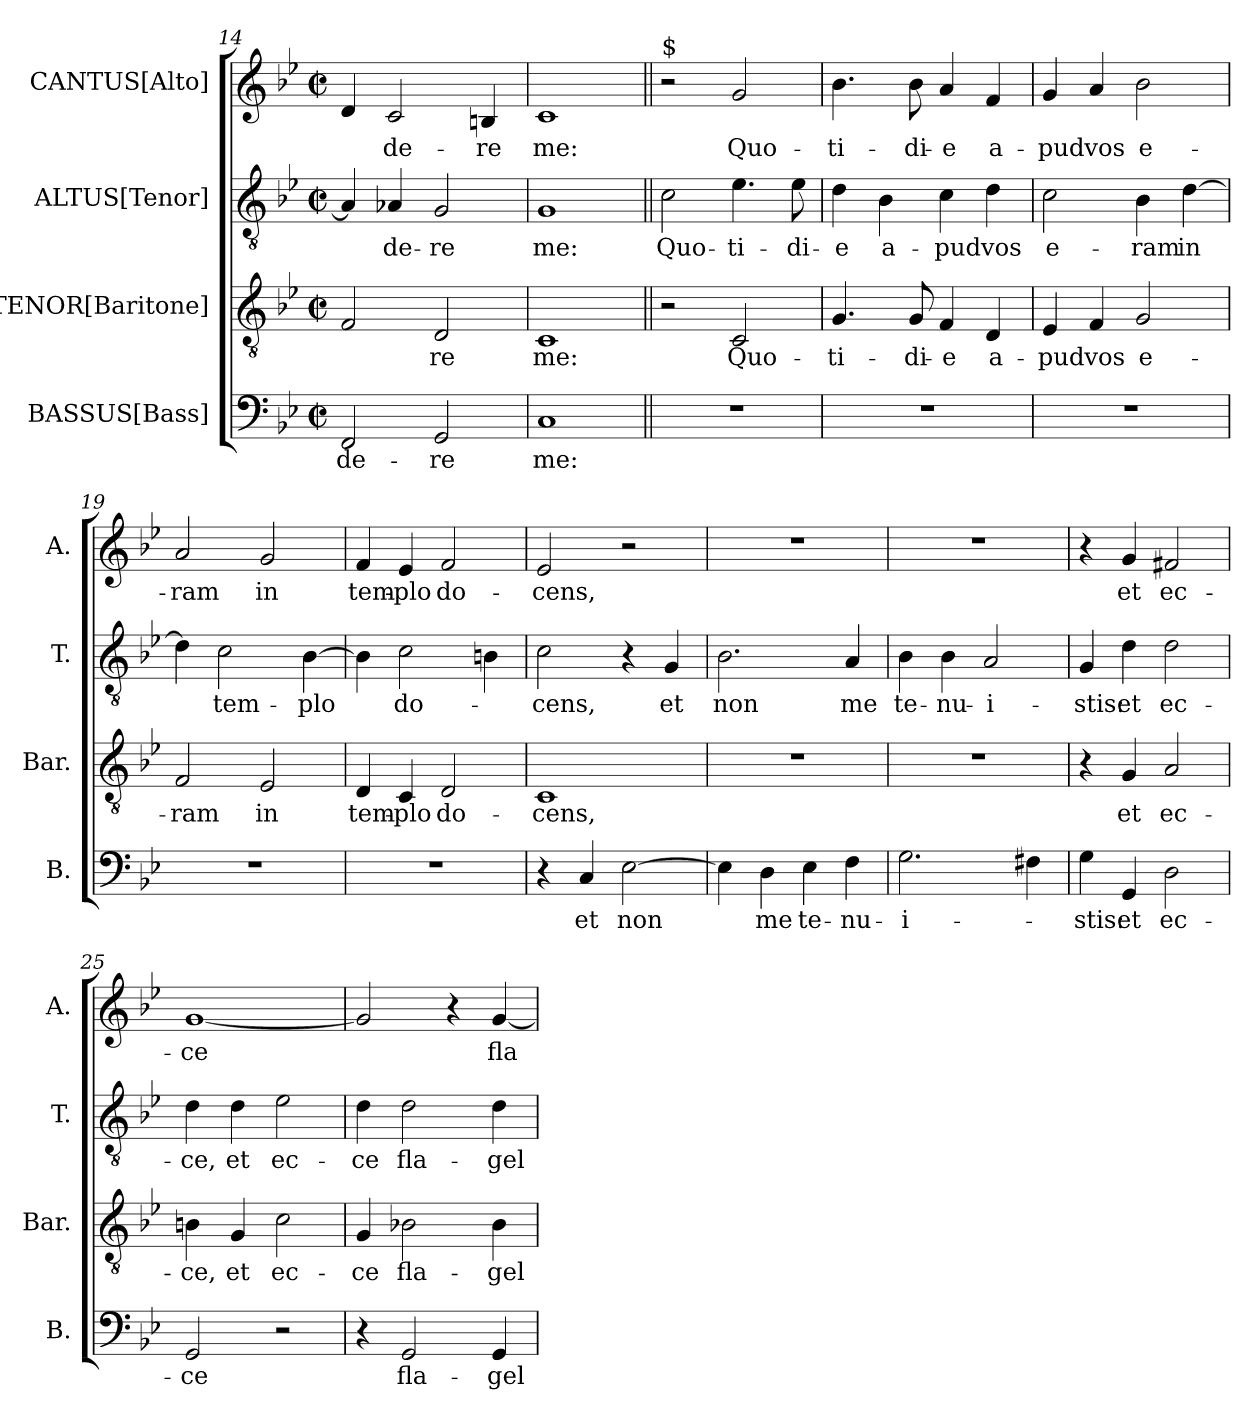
**kern	**text	**kern	**text	**kern	**text	**kern	**text
*part4	*part4	*part3	*part3	*part2	*part2	*part1	*part1
*staff4	*staff4	*staff3	*staff3	*staff2	*staff2	*staff1	*staff1
*I"BASSUS[Bass]	*	*I"TENOR[Baritone]	*	*I"ALTUS[Tenor]	*	*I"CANTUS[Alto]	*
*I'B.	*	*I'Bar.	*	*I'T.	*	*I'A.	*
*clefF4	*	*clefGv2	*	*clefGv2	*	*clefG2	*
*	*	*ITrd7c12	*	*ITrd7c12	*	*	*
*k[b-e-]	*	*k[b-e-]	*	*k[b-e-]	*	*k[b-e-]	*
*B-:	*	*B-:	*	*B-:	*	*B-:	*
*M2/2	*	*M2/2	*	*M2/2	*	*M2/2	*
*met(c|)	*	*met(c|)	*	*met(c|)	*	*met(c|)	*
=14	=14	=14	=14	=14	=14	=14	=14
!	!LO:LY:b	!	!	!	!	!	!
2FF/	-de-	2FF/	.	4AA-/]	.	4d/	.
!	!	!	!	!	!LO:LY:b	!	!LO:LY:b
.	.	.	.	4AA-X/	-de-	2c/	-de-
!	!LO:LY:b	!	!LO:LY:b	!	!LO:LY:b	!	!
2GG/	-re	2DD/	-re	2GG/	-re	.	.
!	!	!	!	!	!	!	!LO:LY:b
.	.	.	.	.	.	4Bn/	-re
=15	=15	=15	=15	=15	=15	=15	=15
!	!LO:LY:b	!	!LO:LY:b	!	!LO:LY:b	!	!LO:LY:b
1C	me:	1CC	me:	1GG	me:	1c	me:
!!LO:LB:g=z
=16||	=16||	=16||	=16||	=16||	=16||	=16||	=16||
!	!	!	!	!	!	!LO:TX:a:t=$	!
!	!	!	!	!	!LO:LY:b	!	!
1r	.	2r	.	2C\	Quo-	2r	.
!	!	!	!LO:LY:b	!	!LO:LY:b	!	!LO:LY:b
.	.	2CC/	Quo-	4.E-\	-ti-	2g/	Quo-
!	!	!	!	!	!LO:LY:b	!	!
.	.	.	.	8E-\	-di-	.	.
=17	=17	=17	=17	=17	=17	=17	=17
!	!	!	!LO:LY:b	!	!LO:LY:b	!	!LO:LY:b
1r	.	4.GG/	-ti-	4D\	-e	4.b-\	-ti-
!	!	!	!	!	!LO:LY:b	!	!
.	.	.	.	4BB-\	a-	.	.
!	!	!	!LO:LY:b	!	!	!	!LO:LY:b
.	.	8GG/	-di-	.	.	8b-\	-di-
!	!	!	!LO:LY:b	!	!LO:LY:b	!	!LO:LY:b
.	.	4FF/	-e	4C\	-pud	4a/	-e
!	!	!	!LO:LY:b	!	!LO:LY:b	!	!LO:LY:b
.	.	4DD/	a-	4D\	vos	4f/	a-
=18	=18	=18	=18	=18	=18	=18	=18
!	!	!	!LO:LY:b	!	!LO:LY:b	!	!LO:LY:b
1r	.	4EE-/	-pud	2C\	e-	4g/	-pud
!	!	!	!LO:LY:b	!	!	!	!LO:LY:b
.	.	4FF/	vos	.	.	4a/	vos
!	!	!	!LO:LY:b	!	!LO:LY:b	!	!LO:LY:b
.	.	2GG/	e-	4BB-\	-ram	2b-\	e-
!	!	!	!	!	!LO:LY:b	!	!
.	.	.	.	[>4D\	in	.	.
=19	=19	=19	=19	=19	=19	=19	=19
!	!	!	!LO:LY:b	!	!	!	!LO:LY:b
1r	.	2FF/	-ram	4D\]	.	2a/	-ram
!	!	!	!	!	!LO:LY:b	!	!
.	.	.	.	2C\	tem-	.	.
!	!	!	!LO:LY:b	!	!	!	!LO:LY:b
.	.	2EE-/	in	.	.	2g/	in
!	!	!	!	!	!LO:LY:b	!	!
.	.	.	.	[>4BB-\	-plo	.	.
=20	=20	=20	=20	=20	=20	=20	=20
!	!	!	!LO:LY:b	!	!	!	!LO:LY:b
1r	.	4DD/	tem-	4BB-\]	.	4f/	tem-
!	!	!	!LO:LY:b	!	!LO:LY:b	!	!LO:LY:b
.	.	4CC/	-plo	2C\	do-	4e-/	-plo
!	!	!	!LO:LY:b	!	!	!	!LO:LY:b
.	.	2DD/	do-	.	.	2f/	do-
.	.	.	.	4BBn\	.	.	.
=21	=21	=21	=21	=21	=21	=21	=21
!	!	!	!LO:LY:b	!	!LO:LY:b	!	!LO:LY:b
4r	.	1CC	-cens,	2C\	-cens,	2e-/	-cens,
!	!LO:LY:b	!	!	!	!	!	!
4C/	et	.	.	.	.	.	.
!	!LO:LY:b	!	!	!	!	!	!
[>2E-\	non	.	.	4r	.	2r	.
!	!	!	!	!	!LO:LY:b	!	!
.	.	.	.	4GG/	et	.	.
=22	=22	=22	=22	=22	=22	=22	=22
!	!	!	!	!	!LO:LY:b	!	!
4E-\]	.	1r	.	2.BB-\	non	1r	.
!	!LO:LY:b	!	!	!	!	!	!
4D\	me	.	.	.	.	.	.
!	!LO:LY:b	!	!	!	!	!	!
4E-\	te-	.	.	.	.	.	.
!	!LO:LY:b	!	!	!	!LO:LY:b	!	!
4F\	-nu-	.	.	4AA/	me	.	.
=23	=23	=23	=23	=23	=23	=23	=23
!	!LO:LY:b	!	!	!	!LO:LY:b	!	!
2.G\	-i-	1r	.	4BB-\	te-	1r	.
!	!	!	!	!	!LO:LY:b	!	!
.	.	.	.	4BB-\	-nu-	.	.
!	!	!	!	!	!LO:LY:b	!	!
.	.	.	.	2AA/	-i-	.	.
4F#X\	.	.	.	.	.	.	.
!!LO:PB:g=z
=24	=24	=24	=24	=24	=24	=24	=24
!	!LO:LY:b	!	!	!	!LO:LY:b	!	!
4G\	-stis:	4r	.	4GG/	-stis:	4r	.
!	!LO:LY:b	!	!LO:LY:b	!	!LO:LY:b	!	!LO:LY:b
4GG/	et	4GG/	et	4D\	et	4g/	et
!	!LO:LY:b	!	!LO:LY:b	!	!LO:LY:b	!	!LO:LY:b
2D\	ec-	2AA/	ec-	2D\	ec-	2f#X/	ec-
=25	=25	=25	=25	=25	=25	=25	=25
!	!LO:LY:b	!	!LO:LY:b	!	!LO:LY:b	!	!LO:LY:b
2GG/	-ce	4BBn\	-ce,	4D\	-ce,	[<1g	-ce
!	!	!	!LO:LY:b	!	!LO:LY:b	!	!
.	.	4GG/	et	4D\	et	.	.
!	!	!	!LO:LY:b	!	!LO:LY:b	!	!
2r	.	2C\	ec-	2E-\	ec-	.	.
=26	=26	=26	=26	=26	=26	=26	=26
!	!	!	!LO:LY:b	!	!LO:LY:b	!	!
4r	.	4GG/	-ce	4D\	-ce	2g/]	.
!	!LO:LY:b	!	!LO:LY:b	!	!LO:LY:b	!	!
2GG/	fla-	2BB-X\	fla-	2D\	fla-	.	.
.	.	.	.	.	.	4r	.
!	!LO:LY:b	!	!LO:LY:b	!	!LO:LY:b	!	!LO:LY:b
4GG/	-gel-	4BB-\	-gel-	4D\	-gel-	[<4g/	fla-
=	=	=	=	=	=	=	=
*-	*-	*-	*-	*-	*-	*-	*-
